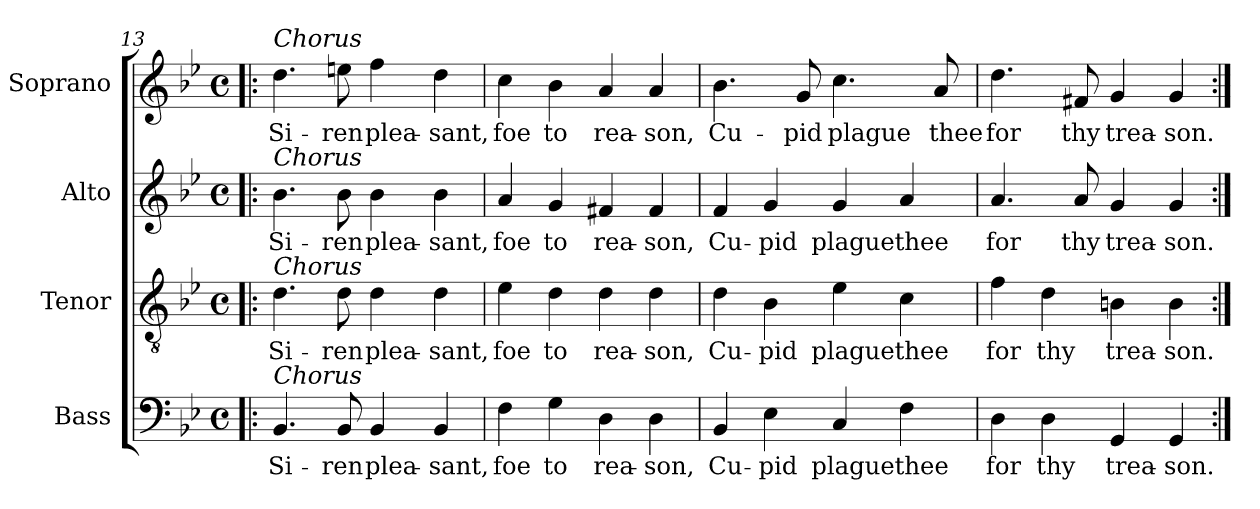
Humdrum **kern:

**kern	**text	**kern	**text	**kern	**text	**kern	**text
*part4	*part4	*part3	*part3	*part2	*part2	*part1	*part1
*staff4	*staff4	*staff3	*staff3	*staff2	*staff2	*staff1	*staff1
*I"Bass	*	*I"Tenor	*	*I"Alto	*	*I"Soprano	*
*clefF4	*	*clefGv2	*	*clefG2	*	*clefG2	*
*k[b-e-]	*	*k[b-e-]	*	*k[b-e-]	*	*k[b-e-]	*
*B-:	*	*B-:	*	*B-:	*	*B-:	*
*M4/4	*	*M4/4	*	*M4/4	*	*M4/4	*
*met(c)	*	*met(c)	*	*met(c)	*	*met(c)	*
=13!|:	=13!|:	=13!|:	=13!|:	=13!|:	=13!|:	=13!|:	=13!|:
!	!	!	!	!	!	!LO:TX:a:i:t=Chorus	!
!	!	!	!	!LO:TX:a:i:t=Chorus	!	!	!
!	!	!LO:TX:a:i:t=Chorus	!	!	!	!	!
!LO:TX:a:i:t=Chorus	!	!	!	!	!	!	!
4.BB-!/	Si-	4.d!\	Si-	4.b-!\	Si-	4.dd!\	Si-
8BB-!/	-ren	8d!\	-ren	8b-!\	-ren	8een!\	-ren
4BB-!/	plea-	4d!\	plea-	4b-!\	plea-	4ff!\	plea-
4BB-!/	-sant,	4d!\	-sant,	4b-!\	-sant,	4dd!\	-sant,
=14	=14	=14	=14	=14	=14	=14	=14
4F!\	foe	4e-!\	foe	4a!/	foe	4cc!\	foe
4G!\	to	4d!\	to	4g!/	to	4b-!\	to
4D!\	rea-	4d!\	rea-	4f#X!/	rea-	4a!/	rea-
4D!\	-son,	4d!\	-son,	4f#!/	-son,	4a!/	-son,
=15	=15	=15	=15	=15	=15	=15	=15
4BB-!/	Cu-	4d!\	Cu-	4f!/	Cu-	4.b-!\	Cu-
4E-!\	-pid	4B-!\	-pid	4g!/	-pid	.	.
.	.	.	.	.	.	8g!/	-pid
4C!/	plague	4e-!\	plague	4g!/	plague	4.cc!\	plague
4F!\	thee	4c!\	thee	4a!/	thee	.	.
.	.	.	.	.	.	8a!/	thee
=16	=16	=16	=16	=16	=16	=16	=16
4D!\	for	4f!\	for	4.a!/	for	4.dd!\	for
4D!\	thy	4d!\	thy	.	.	.	.
.	.	.	.	8a!/	thy	8f#X!/	thy
4GG!/	trea-	4Bn!\	trea-	4g!/	trea-	4g!/	trea-
4GG!/	-son.	4B!\	-son.	4g!/	-son.	4g!/	-son.
=:|!	=:|!	=:|!	=:|!	=:|!	=:|!	=:|!	=:|!
*-	*-	*-	*-	*-	*-	*-	*-
